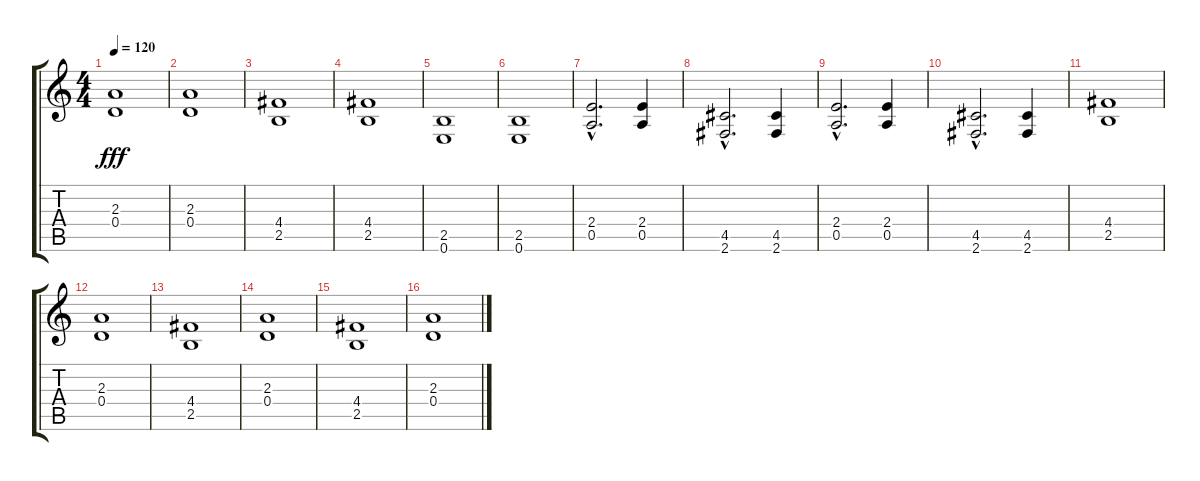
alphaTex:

\track "" {instrument distortionguitar}
\staff {score tabs}
\tuning (E4 B3 G3 D3 A2 E2) {hide}
\ts (4 4)
\tempo 120
\clef g2
\ks c
(2.3 0.4).1{dy fff} |
(2.3 0.4).1 |
(4.4 2.5).1 |
(4.4 2.5).1 |
(2.5 0.6).1 |
(2.5 0.6).1 |
(2.4{hac} 0.5{hac}).2{d} (2.4 0.5).4 |
(4.5{hac} 2.6{hac}).2{d} (4.5 2.6).4 |
(2.4{hac} 0.5{hac}).2{d} (2.4 0.5).4 |
(4.5{hac} 2.6{hac}).2{d} (4.5 2.6).4 |
(4.4 2.5).1 |
(2.3 0.4).1 |
(4.4 2.5).1 |
(2.3 0.4).1 |
(4.4 2.5).1 |
(2.3 0.4).1
